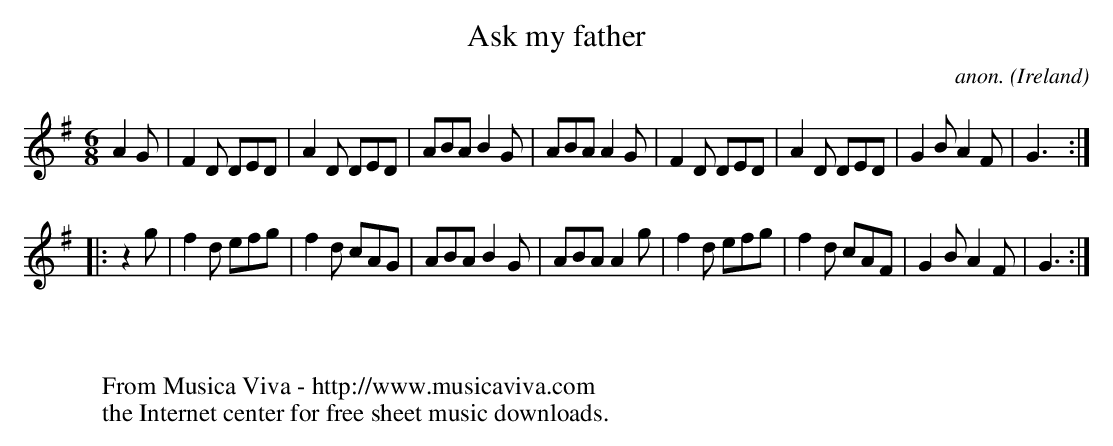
X:1
T:Ask my father
C:anon.
O:Ireland
M:6/8
L:1/8
K:Dmix
A2G|F2D DED|A2D DED|ABA B2G|ABA A2G|F2D DED|A2D DED|G2B A2F|G3:|
|:z2 g|f2d efg|f2d cAG|ABA B2G|ABA A2g|f2d efg|f2d cAF|G2B A2F|G3:|
W:
W:
W:  From Musica Viva - http://www.musicaviva.com
W:  the Internet center for free sheet music downloads.
